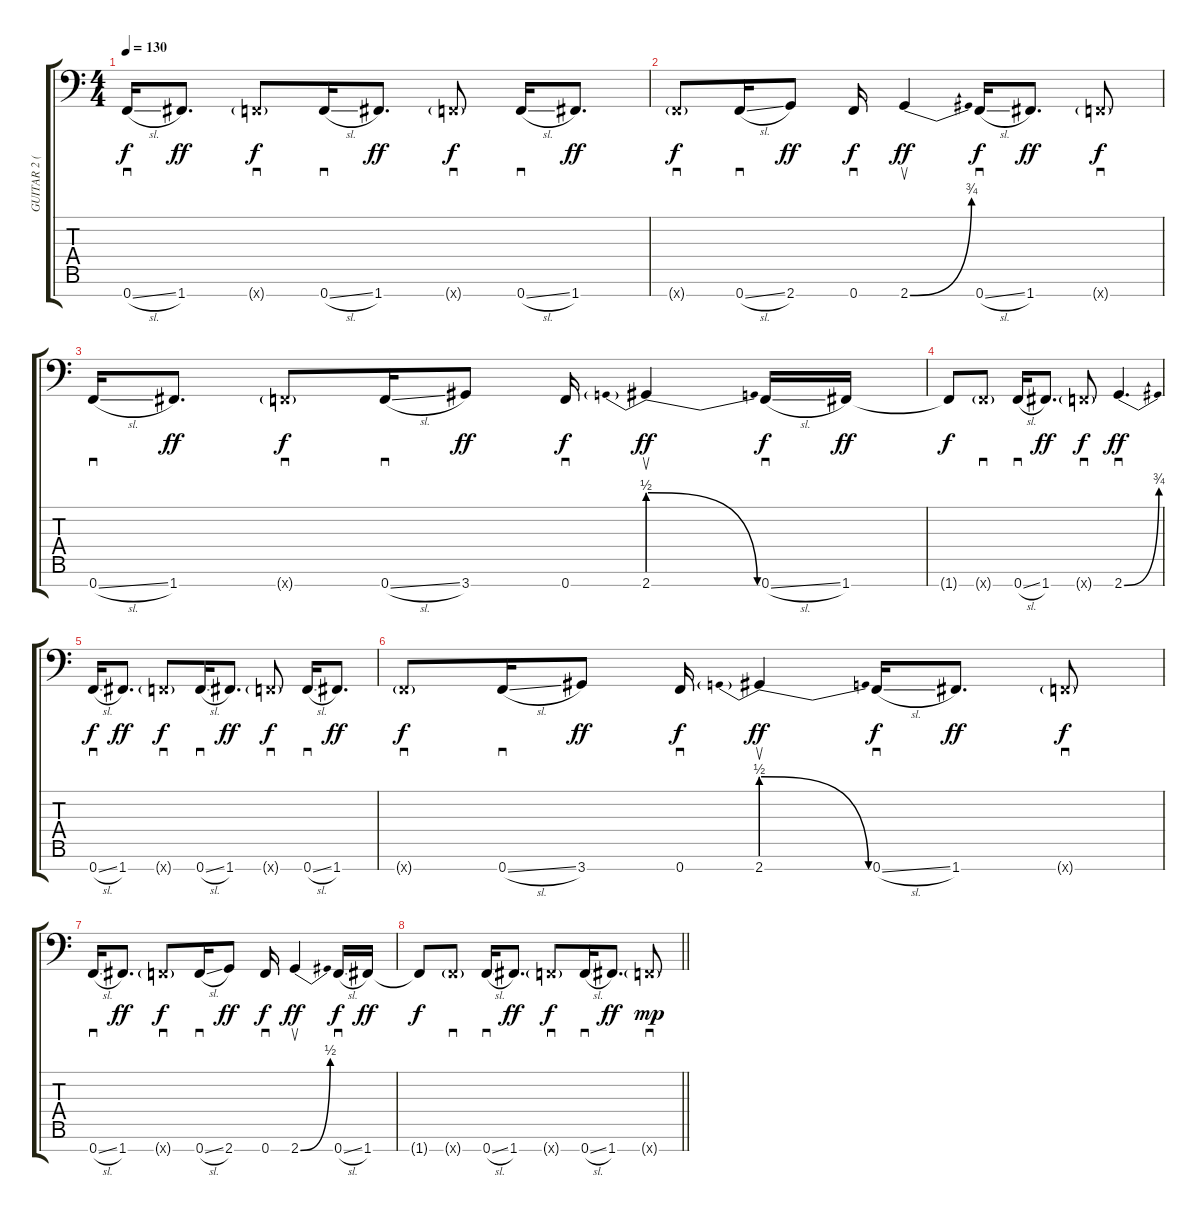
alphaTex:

\track ("GUITAR 2 (Marten Hagstrom)" "GUITAR 2 (") {instrument distortionguitar}
\staff {score tabs}
\tuning (Bb3 F3 Db3 Ab2 Eb2 Bb1 F1) {hide}
\ts (4 4)
\tempo 130
\clef f4
\ks c
0.7{sl}.16{sd dy f} 1.7.8{d dy ff} 0.7{g x}.8{sd dy f} 0.7{sl}.16{sd} 1.7.8{d dy ff} 0.7{g x}.8{sd dy f} 0.7{sl}.16{sd} 1.7.8{d dy ff} |
0.7{g x}.8{sd dy f} 0.7{sl}.16{sd} 2.7.8{dy ff} 0.7.16{sd dy f} 2.7{be (bend 0 0 60 3)}.4{su dy ff} 0.7{sl}.16{sd dy f} 1.7.8{d dy ff} 0.7{g x}.8{sd dy f} |
0.7{sl}.16{sd} 1.7.8{d dy ff} 0.7{g x}.8{sd dy f} 0.7{sl}.16{sd} 3.7.8{dy ff} 0.7.16{sd dy f} 2.7{be (prebendrelease 0 2 60 0)}.4{su dy ff} 0.7{sl}.16{sd dy f} 1.7.16{dy ff} |
1.7{t}.8{dy f} 0.7{g x}.8{sd} 0.7{sl}.16{sd} 1.7.8{d dy ff} 0.7{g x}.8{sd dy f} 2.7{be (bend 0 0 60 3)}.4{d sd dy ff} |
0.7{sl}.16{sd dy f} 1.7.8{d dy ff} 0.7{g x}.8{sd dy f} 0.7{sl}.16{sd} 1.7.8{d dy ff} 0.7{g x}.8{sd dy f} 0.7{sl}.16{sd} 1.7.8{d dy ff} |
0.7{g x}.8{sd dy f} 0.7{sl}.16{sd} 3.7.8{dy ff} 0.7.16{sd dy f} 2.7{be (prebendrelease 0 2 60 0)}.4{su dy ff} 0.7{sl}.16{sd dy f} 1.7.8{d dy ff} 0.7{g x}.8{sd dy f} |
0.7{sl}.16{sd} 1.7.8{d dy ff} 0.7{g x}.8{sd dy f} 0.7{sl}.16{sd} 2.7.8{dy ff} 0.7.16{sd dy f} 2.7{be (bend 0 0 60 2)}.4{su dy ff} 0.7{sl}.16{sd dy f} 1.7.16{dy ff} |
\barLineRight lightlight
1.7{t}.8{dy f} 0.7{g x}.8{sd} 0.7{sl}.16{sd} 1.7.8{d dy ff} 0.7{g x}.8{sd dy f} 0.7{sl}.16{sd} 1.7.8{d dy ff} 0.7{g x}.8{sd dy mp}
